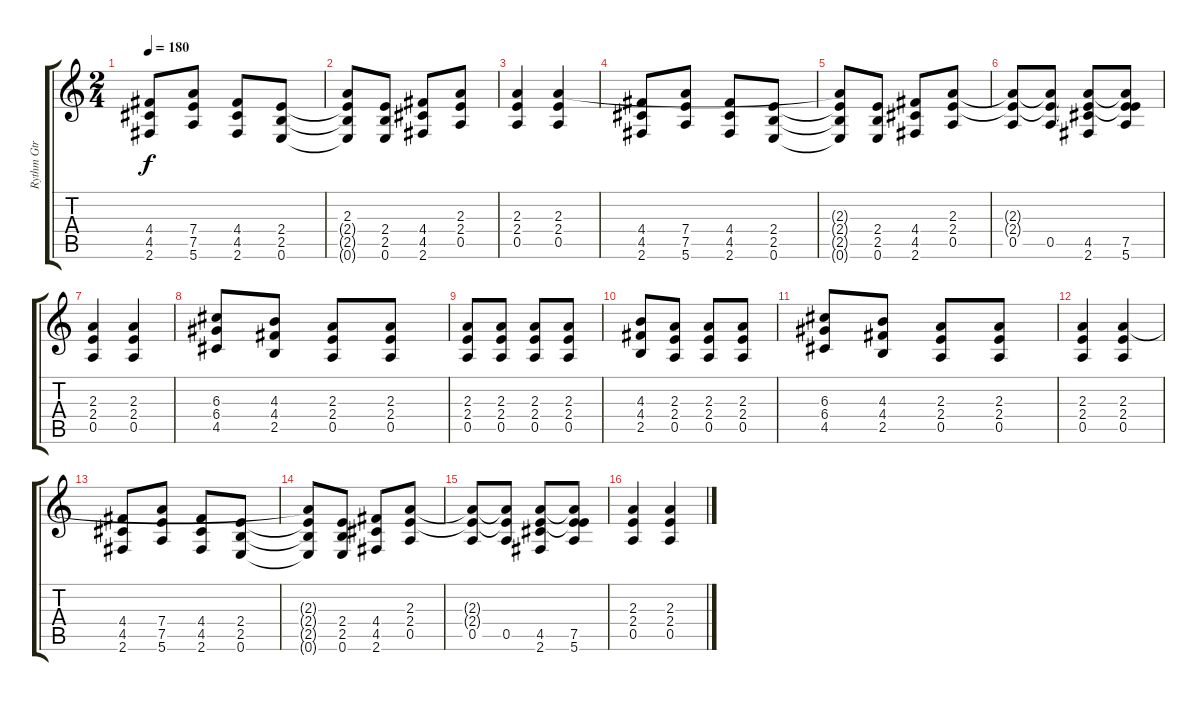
\track ("Rythm Gtr" "Rythm Gtr") {instrument distortionguitar}
\staff {score tabs}
\tuning (E4 B3 G3 D3 A2 E2) {hide}
\ts (2 4)
\tempo 180
\clef g2
\ks c
(4.4 4.5 2.6).8{dy f} (7.4 7.5 5.6).8 (4.4 4.5 2.6).8 (2.4 2.5 0.6).8 |
(2.3{t} 2.4{t} 2.5{t} 0.6{t}).8 (2.4 2.5 0.6).8 (4.4 4.5 2.6).8 (2.3 2.4 0.5).8 |
(2.3 2.4 0.5).4 (2.3 2.4 0.5).4 |
(4.4 4.5 2.6).8 (7.4 7.5 5.6).8 (4.4 4.5 2.6).8 (2.4 2.5 0.6).8 |
(2.3{t} 2.4{t} 2.5{t} 0.6{t}).8 (2.4 2.5 0.6).8 (4.4 4.5 2.6).8 (2.3 2.4 0.5).8 |
(2.3{t} 2.4{t} 0.5).8 (2.3{t} 2.4{t} 0.5).8 (2.3{t} 2.4{t} 4.5 2.6).8 (2.3{t} 2.4{t} 7.5 5.6).8 |
(2.3 2.4 0.5).4 (2.3 2.4 0.5).4 |
(6.3 6.4 4.5).8 (4.3 4.4 2.5).8 (2.3 2.4 0.5).8 (2.3 2.4 0.5).8 |
(2.3 2.4 0.5).8 (2.3 2.4 0.5).8 (2.3 2.4 0.5).8 (2.3 2.4 0.5).8 |
(4.3 4.4 2.5).8 (2.3 2.4 0.5).8 (2.3 2.4 0.5).8 (2.3 2.4 0.5).8 |
(6.3 6.4 4.5).8 (4.3 4.4 2.5).8 (2.3 2.4 0.5).8 (2.3 2.4 0.5).8 |
(2.3 2.4 0.5).4 (2.3 2.4 0.5).4 |
(4.4 4.5 2.6).8 (7.4 7.5 5.6).8 (4.4 4.5 2.6).8 (2.4 2.5 0.6).8 |
(2.3{t} 2.4{t} 2.5{t} 0.6{t}).8 (2.4 2.5 0.6).8 (4.4 4.5 2.6).8 (2.3 2.4 0.5).8 |
(2.3{t} 2.4{t} 0.5).8 (2.3{t} 2.4{t} 0.5).8 (2.3{t} 2.4{t} 4.5 2.6).8 (2.3{t} 2.4{t} 7.5 5.6).8 |
(2.3 2.4 0.5).4 (2.3 2.4 0.5).4
